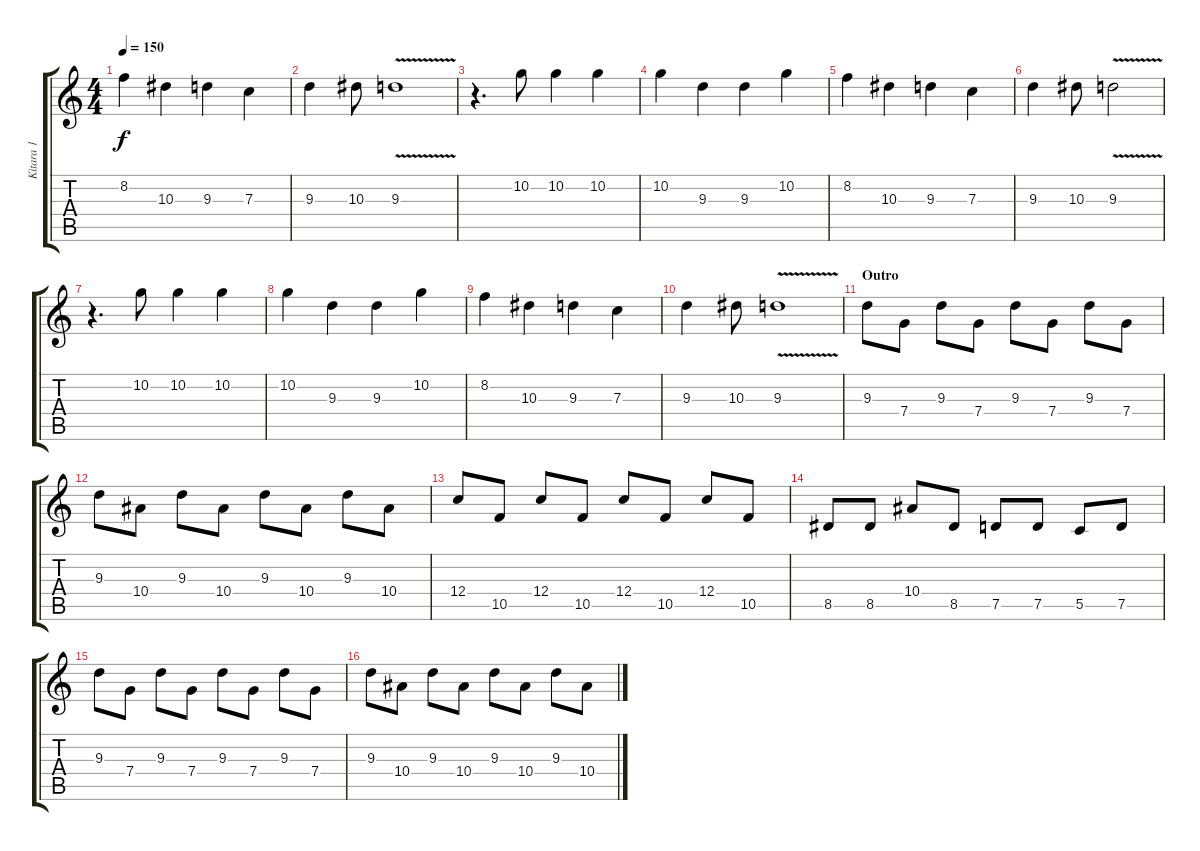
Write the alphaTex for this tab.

\track ("Kitara 1" "Kitara 1") {instrument overdrivenguitar}
\staff {score tabs}
\tuning (D4 A3 F3 C3 G2 D2) {hide}
\ts (4 4)
\tempo 150
\clef g2
\ks c
8.2.4{dy f} 10.3.4 9.3.4 7.3.4 |
9.3.4 10.3.8 9.3{v}.1 |
r.4{d} 10.2.8 10.2.4 10.2.4 |
10.2.4 9.3.4 9.3.4 10.2.4 |
8.2.4 10.3.4 9.3.4 7.3.4 |
9.3.4 10.3.8 9.3{v}.2 |
r.4{d} 10.2.8 10.2.4 10.2.4 |
10.2.4 9.3.4 9.3.4 10.2.4 |
8.2.4 10.3.4 9.3.4 7.3.4 |
9.3.4 10.3.8 9.3{v}.1 |
\section ("" "Outro")
9.3.8 7.4.8 9.3.8 7.4.8 9.3.8 7.4.8 9.3.8 7.4.8 |
9.3.8 10.4.8 9.3.8 10.4.8 9.3.8 10.4.8 9.3.8 10.4.8 |
12.4.8 10.5.8 12.4.8 10.5.8 12.4.8 10.5.8 12.4.8 10.5.8 |
8.5.8 8.5.8 10.4.8 8.5.8 7.5.8 7.5.8 5.5.8 7.5.8 |
9.3.8 7.4.8 9.3.8 7.4.8 9.3.8 7.4.8 9.3.8 7.4.8 |
9.3.8 10.4.8 9.3.8 10.4.8 9.3.8 10.4.8 9.3.8 10.4.8
